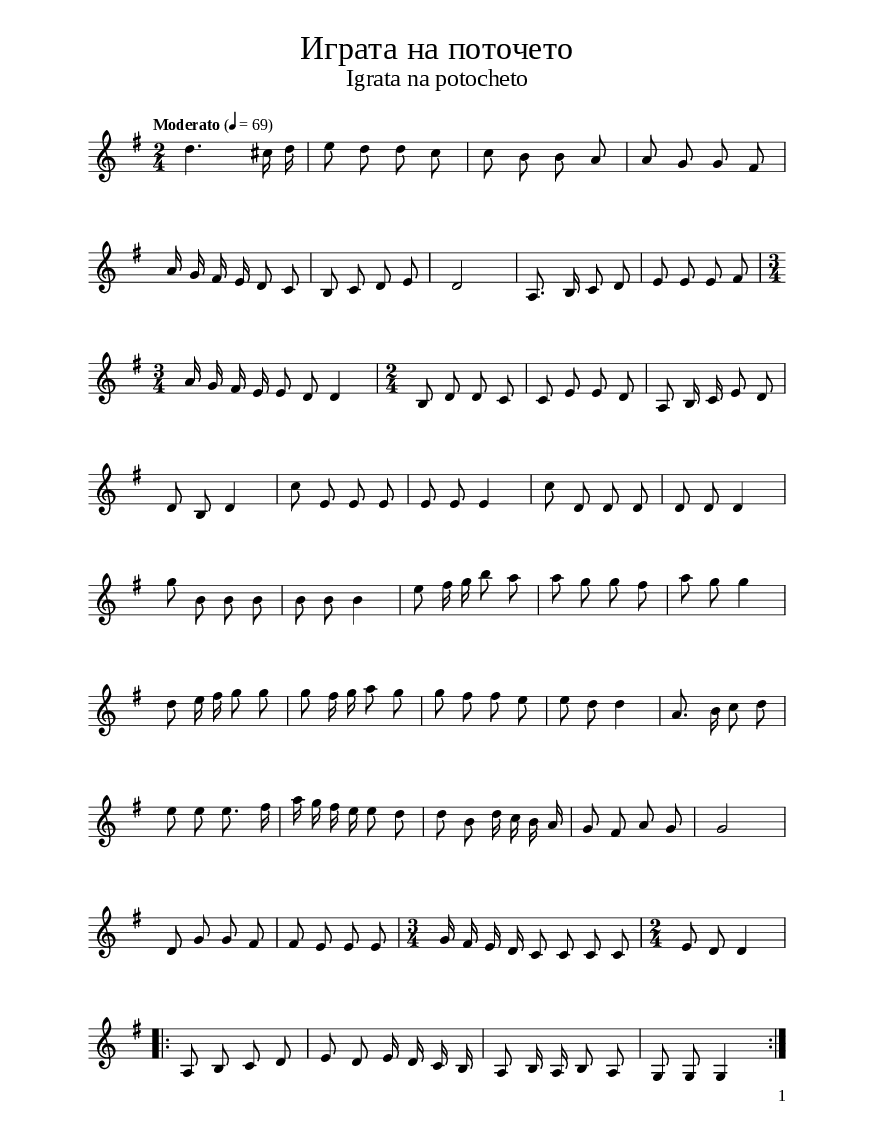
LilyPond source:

\version "2.22.1"

% include paper part and global functions
\include "include/globals.ily"

\bookpart {
  \include "include/bookpart-paper.ily"
  \score {
    \include "include/score-layout.ily"

    \new Voice \absolute {
      \clef treble
      \key g \major
      \time 2/4
      \tempoFunc "Moderato" 4 "69"
      \autoBeamOff
      d''4. cis''16 d''16 | % 2
      e''8 d''8 d''8 c''8 | % 3
      c''8 b'8 b'8 a'8 | % 4
      a'8 g'8 g'8 fis'8 \break | % 5
      a'16 g'16 fis'16 e'16 d'8 c'8 | % 6
      b8 c'8 d'8 e'8 | % 7
      d'2 | % 8
      a8. b16 c'8 d'8 | % 9
      e'8 e'8 e'8 fis'8 \break

      \time 3/4  a'16 g'16 fis'16 e'16 e'8 d'8 d'4 | % 11
      \time 2/4  b8 d'8 d'8 c'8 | % 12
      c'8 e'8 e'8 d'8 | % 13
      a8 b16 c'16 e'8 d'8 \break | % 14
      d'8 b8 d'4 | % 15
      c''8 e'8 e'8 e'8 | % 16
      e'8 e'8 e'4 | % 17
      c''8 d'8 d'8 d'8 | % 18
      d'8 d'8 d'4 \break | % 19
      g''8 b'8 b'8 b'8 |
      b'8 b'8 b'4 | % 21
      e''8 fis''16 g''16 b''8 a''8 | % 22
      a''8 g''8 g''8 fis''8 | % 23
      a''8 g''8 g''4 \break | % 24
      d''8 e''16 fis''16 g''8 g''8 | % 25
      g''8 fis''16 g''16 a''8 g''8 | % 26
      g''8 fis''8 fis''8 e''8 | % 27
      e''8 d''8 d''4 | % 28
      a'8. b'16 c''8 d''8 \break | % 29
      e''8 e''8 e''8. fis''16 |
      a''16 g''16 fis''16 e''16 e''8 d''8 | % 31
      d''8 b'8 d''16 c''16 b'16 a'16 | % 32
      g'8 fis'8 a'8 g'8 | % 33
      g'2 \break | % 34
      d'8 g'8 g'8 fis'8 | % 35
      fis'8 e'8 e'8 e'8 | % 36
      \time 3/4  g'16 fis'16 e'16 d'16 c'8 c'8 c'8 c'8 | % 37
      \time 2/4  e'8 d'8 d'4 \break | % 38
      \repeat volta 2 {
        a8 b8 c'8 d'8 | % 39
        e'8 d'8 e'16 d'16 c'16 b16 |
        a8 b16 a16 b8 a8 | % 41
        g8 g8 g4
      }
    }

    \addlyrics {}
    \addlyrics {}

    \header {
      title = \titleFunc "Играта на поточето" "Igrata na potocheto"
    }

    \midi{}

  } % score


  % include foreign translation(s) of the song
 % \include "lyrics_de/000_empty_template_lyrics_de.ly"

} % bookpart

% Più mosso
%
